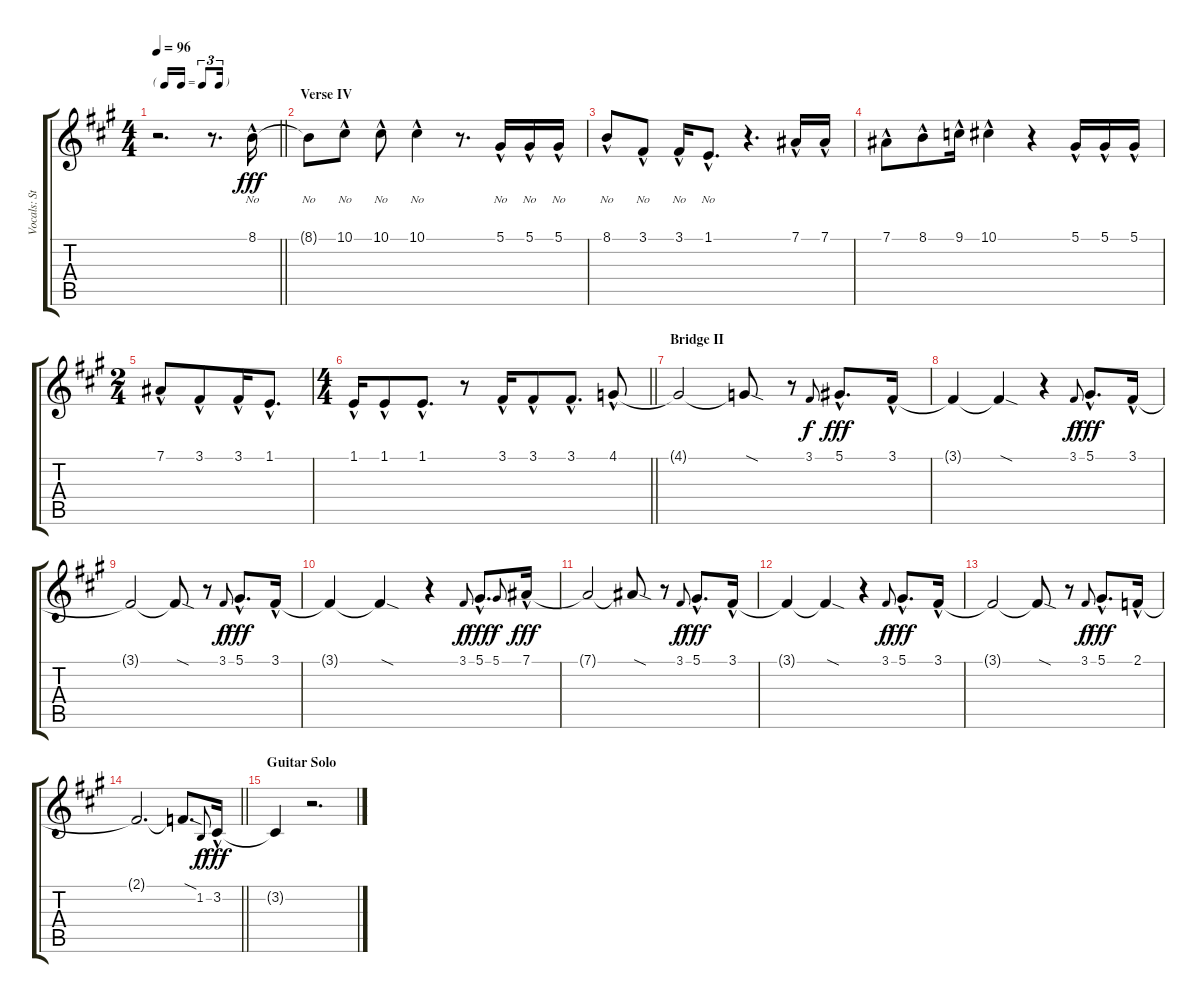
\track ("Vocals: Steven" "Vocals: St") {instrument lead2sawtooth}
\staff {score tabs}
\tuning (Eb4 Bb3 Gb3 Db3 Ab2 Eb2) {hide}
\ts (4 4)
\tf triplet16th
\tempo 96
\clef g2
\barLineRight lightlight
\ks a
r.2{d dy fff} r.8{d} 8.1{hac}.16{lyrics (0 "No") lyrics (1 "") lyrics (2 "") lyrics (3 "") lyrics (4 "")} |
\section ("" "Verse IV")
8.1{t}.8{lyrics (0 "No") lyrics (1 "") lyrics (2 "") lyrics (3 "") lyrics (4 "")} 10.1{hac}.8{lyrics (0 "No") lyrics (1 "") lyrics (2 "") lyrics (3 "") lyrics (4 "")} 10.1{hac}.8{lyrics (0 "No") lyrics (1 "") lyrics (2 "") lyrics (3 "") lyrics (4 "")} 10.1{hac}.4{lyrics (0 "No") lyrics (1 "") lyrics (2 "") lyrics (3 "") lyrics (4 "")} r.8{d} 5.1{hac}.16{lyrics (0 "No") lyrics (1 "") lyrics (2 "") lyrics (3 "") lyrics (4 "")} 5.1{hac}.16{lyrics (0 "No") lyrics (1 "") lyrics (2 "") lyrics (3 "") lyrics (4 "")} 5.1{hac}.16{lyrics (0 "No") lyrics (1 "") lyrics (2 "") lyrics (3 "") lyrics (4 "")} |
8.1{hac}.8{lyrics (0 "No") lyrics (1 "") lyrics (2 "") lyrics (3 "") lyrics (4 "")} 3.1{hac}.8{lyrics (0 "No") lyrics (1 "") lyrics (2 "") lyrics (3 "") lyrics (4 "")} 3.1{hac}.16{lyrics (0 "No") lyrics (1 "") lyrics (2 "") lyrics (3 "") lyrics (4 "")} 1.1{hac}.8{d lyrics (0 "No") lyrics (1 "") lyrics (2 "") lyrics (3 "") lyrics (4 "")} r.4{d} 7.1{hac}.16 7.1{hac}.16 |
7.1{hac}.8 8.1{hac}.8{beam merge} 9.1{hac}.16 10.1{hac}.4 r.4 5.1{hac}.16 5.1{hac}.16 5.1{hac}.16 |
\ts (2 4)
7.1{hac}.8 3.1{hac}.8{beam merge} 3.1{hac}.16 1.1{hac}.8{d} |
\ts (4 4)
\barLineRight lightlight
1.1{hac}.16 1.1{hac}.8 1.1{hac}.8{d} r.8 3.1{hac}.16 3.1{hac}.8 3.1{hac}.8{d} 4.1{hac}.8 |
\section ("" "Bridge II")
4.1{t}.2 4.1{sod t}.8 r.8 3.1.8{gr onbeat dy f} 5.1{hac}.8{d dy fff} 3.1{hac}.16 |
3.1{t}.4 3.1{sod t}.4 r.4 3.1.8{gr onbeat dy f} 5.1{hac}.8{d dy fff} 3.1{hac}.16 |
3.1{t}.2 3.1{sod t}.8 r.8 3.1.8{gr onbeat dy f} 5.1{hac}.8{d dy fff} 3.1{hac}.16 |
3.1{t}.4 3.1{sod t}.4 r.4 3.1.8{gr onbeat dy f} 5.1{hac}.8{d dy fff} 5.1.8{gr onbeat dy f} 7.1{hac}.16{dy fff} |
7.1{t}.2 7.1{sod t}.8 r.8 3.1.8{gr onbeat dy f} 5.1{hac}.8{d dy fff} 3.1{hac}.16 |
3.1{t}.4 3.1{sod t}.4 r.4 3.1.8{gr onbeat dy f} 5.1{hac}.8{d dy fff} 3.1{hac}.16 |
3.1{t}.2 3.1{sod t}.8 r.8 3.1.8{gr onbeat dy f} 5.1{hac}.8{d dy fff} 2.1{hac}.16 |
\barLineRight lightlight
2.1{t}.2{d} 2.1{sod t}.8{d} 1.2.8{gr onbeat dy f} 3.2{hac}.16{dy fff} |
\section ("" "Guitar Solo")
3.2{t}.4 r.2{d}
